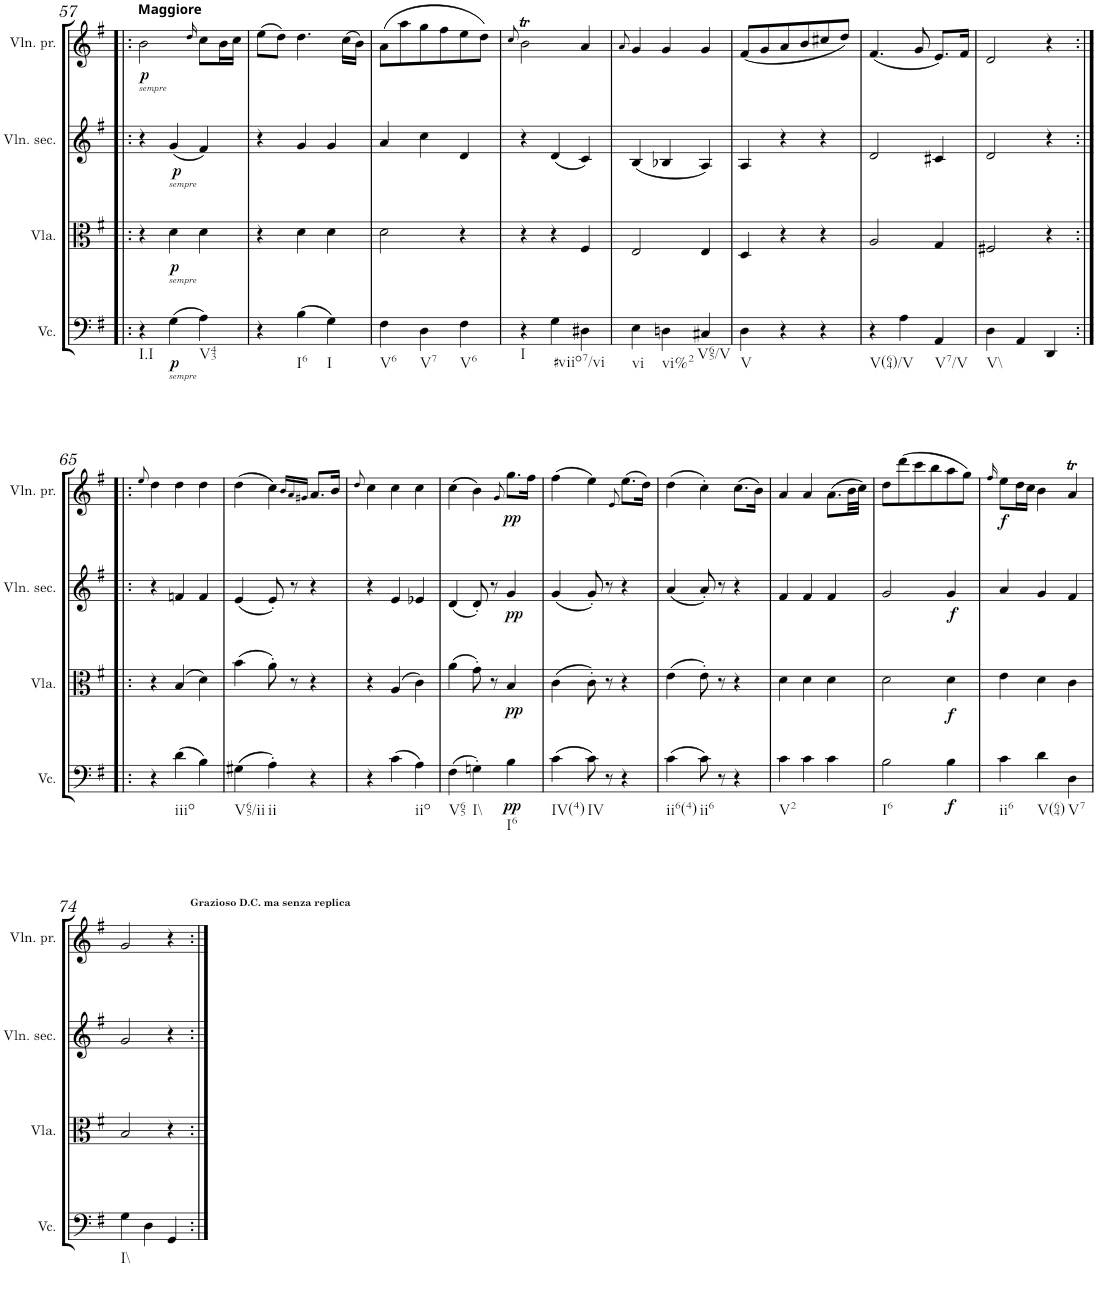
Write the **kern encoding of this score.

**kern	**dynam	**kern	**dynam	**kern	**dynam	**kern	**dynam
*part4	*part4	*part3	*part3	*part2	*part2	*part1	*part1
*staff4	*staff4	*staff3	*staff3	*staff2	*staff2	*staff1	*staff1
*I"Violoncelle	*	*I"Viola	*	*I"Violino secondo	*	*I"Violino primo	*
*I'Vc.	*	*I'Vla.	*	*I'Vln. sec.	*	*I'Vln. pr.	*
!!LO:PB:g=z
*clefF4	*	*clefC3	*	*clefG2	*	*clefG2	*
*k[f#]	*	*k[f#]	*	*k[f#]	*	*k[f#]	*
*G:	*	*G:	*	*G:	*	*G:	*
*M3/4	*	*M3/4	*	*M3/4	*	*M3/4	*
=57!|:	=57!|:	=57!|:	=57!|:	=57!|:	=57!|:	=57!|:	=57!|:
!	!	!	!	!	!	!LO:TX:a:B:t=Maggiore	!
!	!	!	!	!	!	!LO:TX:b:i:t=sempre	!
!LO:TX:b:t=I.I	!	!	!	!	!	!	!
!	!	!	!	!	!	!	!LO:DY:b
4r	.	4r	.	4r	.	2b\	p
!	!	!	!	!LO:TX:b:i:t=sempre	!	!	!
!	!	!LO:TX:b:i:t=sempre	!	!	!	!	!
!LO:TX:b:i:t=sempre	!	!	!	!	!	!	!
!	!LO:DY:b	!	!LO:DY:b	!	!LO:DY:b	!	!
(>4G\	p	4d\	p	(<4g/	p	.	.
.	.	.	.	.	.	16qdd/	.
!LO:TX:b:t=V43	!	!	!	!	!	!	!
4A\)	.	4d\	.	4f#/)	.	8cc\L	.
.	.	.	.	.	.	16b\L	.
.	.	.	.	.	.	16cc\JJ	.
=58	=58	=58	=58	=58	=58	=58	=58
4r	.	4r	.	4r	.	(>8ee\L	.
.	.	.	.	.	.	8dd\J)	.
!LO:TX:b:t=I6	!	!	!	!	!	!	!
(>4B\	.	4d\	.	4g/	.	4.dd\	.
!LO:TX:b:t=I	!	!	!	!	!	!	!
4G\)	.	4d\	.	4g/	.	.	.
.	.	.	.	.	.	(>16cc\LL	.
.	.	.	.	.	.	16b\JJ)	.
=59	=59	=59	=59	=59	=59	=59	=59
!LO:TX:b:t=V6	!	!	!	!	!	!	!
4F#\	.	2d\	.	4a/	.	(>8a\L	.
.	.	.	.	.	.	8aa\	.
!LO:TX:b:t=V7	!	!	!	!	!	!	!
4D\	.	.	.	4cc\	.	8gg\	.
.	.	.	.	.	.	8ff#\	.
!LO:TX:b:t=V6	!	!	!	!	!	!	!
4F#\	.	4r	.	4d/	.	8ee\	.
.	.	.	.	.	.	8dd\J)	.
=60	=60	=60	=60	=60	=60	=60	=60
.	.	.	.	.	.	8qcc/	.
!LO:TX:b:t=I	!	!	!	!	!	!	!
4r	.	4r	.	4r	.	2bt\	.
4G\	.	4r	.	(<4d/	.	.	.
!LO:TX:b:t=#viio7/vi	!	!	!	!	!	!	!
4D#X\	.	4F#/	.	4c/)	.	4a/	.
=61	=61	=61	=61	=61	=61	=61	=61
.	.	.	.	.	.	8qa/	.
!LO:TX:b:t=vi	!	!	!	!	!	!	!
4E\	.	2E/	.	(<4B/	.	4g/	.
!LO:TX:b:t=vi%2	!	!	!	!	!	!	!
4Dn\	.	.	.	4B-X/	.	4g/	.
!LO:TX:b:t=V65/V	!	!	!	!	!	!	!
4C#X/	.	4E/	.	4A/)	.	4g/	.
=62	=62	=62	=62	=62	=62	=62	=62
!LO:TX:b:t=V	!	!	!	!	!	!	!
4D\	.	4D/	.	4A/	.	(<8f#/L	.
.	.	.	.	.	.	8g/	.
4r	.	4r	.	4r	.	8a/	.
.	.	.	.	.	.	8b/	.
4r	.	4r	.	4r	.	8cc#X/	.
.	.	.	.	.	.	8dd/J)	.
=63	=63	=63	=63	=63	=63	=63	=63
!LO:TX:b:t=V(64)/V	!	!	!	!	!	!	!
4r	.	2A/	.	2d/	.	(<4.f#/	.
4A\	.	.	.	.	.	.	.
.	.	.	.	.	.	8g/	.
!LO:TX:b:t=V7/V	!	!	!	!	!	!	!
4AA/	.	4G/	.	4c#X/	.	8.e/L)	.
.	.	.	.	.	.	16f#/Jk	.
=64	=64	=64	=64	=64	=64	=64	=64
!LO:TX:b:t=V\\	!	!	!	!	!	!	!
4D\	.	2F#X/	.	2d/	.	2d/	.
4AA/	.	.	.	.	.	.	.
4DD/	.	4r	.	4r	.	4r	.
!!LO:LB:g=z
=65:|!|:	=65:|!|:	=65:|!|:	=65:|!|:	=65:|!|:	=65:|!|:	=65:|!|:	=65:|!|:
.	.	.	.	.	.	8qee/	.
4r	.	4r	.	4r	.	4dd\	.
!LO:TX:b:t=iiio	!	!	!	!	!	!	!
(>4d\	.	(>4B/	.	4fn/	.	4dd\	.
4B\)	.	4d\)	.	4f/	.	4dd\	.
=66	=66	=66	=66	=66	=66	=66	=66
!LO:TX:b:t=V65/ii	!	!	!	!	!	!	!
(>4G#X\	.	(>4b\	.	(<4e/	.	(>4dd\	.
!LO:TX:b:t=ii	!	!	!	!	!	!	!
4A'\)	.	8a'\)	.	8e'/)	.	4cc\)	.
.	.	8r	.	8r	.	.	.
.	.	.	.	.	.	16qb/LL	.
.	.	.	.	.	.	16qa/	.
.	.	.	.	.	.	16qg#X/JJ	.
4r	.	4r	.	4r	.	8.a/L	.
.	.	.	.	.	.	16b/Jk	.
=67	=67	=67	=67	=67	=67	=67	=67
.	.	.	.	.	.	8qdd/	.
4r	.	4r	.	4r	.	4cc\	.
(>4c\	.	(>4A/	.	4e/	.	4cc\	.
!LO:TX:b:t=iio	!	!	!	!	!	!	!
4A\)	.	4c\)	.	4e-X/	.	4cc\	.
=68	=68	=68	=68	=68	=68	=68	=68
!LO:TX:b:t=V65	!	!	!	!	!	!	!
(>4F#\	.	(>4a\	.	(<4d/	.	(>4cc\	.
!LO:TX:b:t=I\\	!	!	!	!	!	!	!
4Gn'\)	.	8g'\)	.	8d'/)	.	4b\)	.
.	.	8r	.	8r	.	.	.
.	.	.	.	.	.	8qg/	.
!LO:TX:b:t=I6	!	!	!	!	!	!	!
!	!LO:DY:b	!	!LO:DY:b	!	!LO:DY:b	!	!LO:DY:b
4B\	pp	4B/	pp	4g/	pp	8.gg\L	pp
.	.	.	.	.	.	16ff#\Jk	.
=69	=69	=69	=69	=69	=69	=69	=69
!LO:TX:b:t=IV(4)	!	!	!	!	!	!	!
(>4c\	.	(>4c\	.	(<4g/	.	(>4ff#\	.
!LO:TX:b:t=IV	!	!	!	!	!	!	!
8c\)	.	8c'\)	.	8g'/)	.	4ee\)	.
8r	.	8r	.	8r	.	.	.
.	.	.	.	.	.	8qe/	.
4r	.	4r	.	4r	.	(>8.ee\L	.
.	.	.	.	.	.	16dd\Jk)	.
=70	=70	=70	=70	=70	=70	=70	=70
!LO:TX:b:t=ii6(4)	!	!	!	!	!	!	!
(>4c\	.	(>4e\	.	(<4a/	.	(>4dd\	.
!LO:TX:b:t=ii6	!	!	!	!	!	!	!
8c\)	.	8e'\)	.	8a'/)	.	4cc'\)	.
8r	.	8r	.	8r	.	.	.
4r	.	4r	.	4r	.	(>8.cc\L	.
.	.	.	.	.	.	16b\Jk)	.
=71	=71	=71	=71	=71	=71	=71	=71
!LO:TX:b:t=V2	!	!	!	!	!	!	!
4c\	.	4d\	.	4f#/	.	4a/	.
4c\	.	4d\	.	4f#/	.	4a/	.
4c\	.	4d\	.	4f#/	.	(>8.a\L	.
.	.	.	.	.	.	32b\LL	.
.	.	.	.	.	.	32cc\JJJ)	.
=72	=72	=72	=72	=72	=72	=72	=72
!LO:TX:b:t=I6	!	!	!	!	!	!	!
2B\	.	2d\	.	2g/	.	8dd\L	.
.	.	.	.	.	.	(>8ddd\	.
.	.	.	.	.	.	8ccc\	.
.	.	.	.	.	.	8bb\	.
!	!LO:DY:b	!	!LO:DY:b	!	!LO:DY:b	!	!
4B\	f	4d\	f	4g/	f	8aa\	.
.	.	.	.	.	.	8gg\J)	.
=73	=73	=73	=73	=73	=73	=73	=73
.	.	.	.	.	.	16qff#/	.
!LO:TX:b:t=ii6	!	!	!	!	!	!	!
!	!	!	!	!	!	!	!LO:DY:b
4c\	.	4e\	.	4a/	.	8ee\L	f
.	.	.	.	.	.	16dd\L	.
.	.	.	.	.	.	16cc\JJ	.
!LO:TX:b:t=V(64)	!	!	!	!	!	!	!
4d\	.	4d\	.	4g/	.	4b\	.
!LO:TX:b:t=V7	!	!	!	!	!	!	!
4D\	.	4c\	.	4f#/	.	4aT/	.
!!LO:LB:g=z
=74	=74	=74	=74	=74	=74	=74	=74
!LO:TX:b:t=I\\	!	!	!	!	!	!	!
4G\	.	2B/	.	2g/	.	2g/	.
4D\	.	.	.	.	.	.	.
4GG/	.	4r	.	4r	.	4r	.
!	!	!	!	!	!	!LO:TX:a:B:t=Grazioso D.C. ma senza replica	!
=:|!	=:|!	=:|!	=:|!	=:|!	=:|!	=:|!	=:|!
*-	*-	*-	*-	*-	*-	*-	*-
